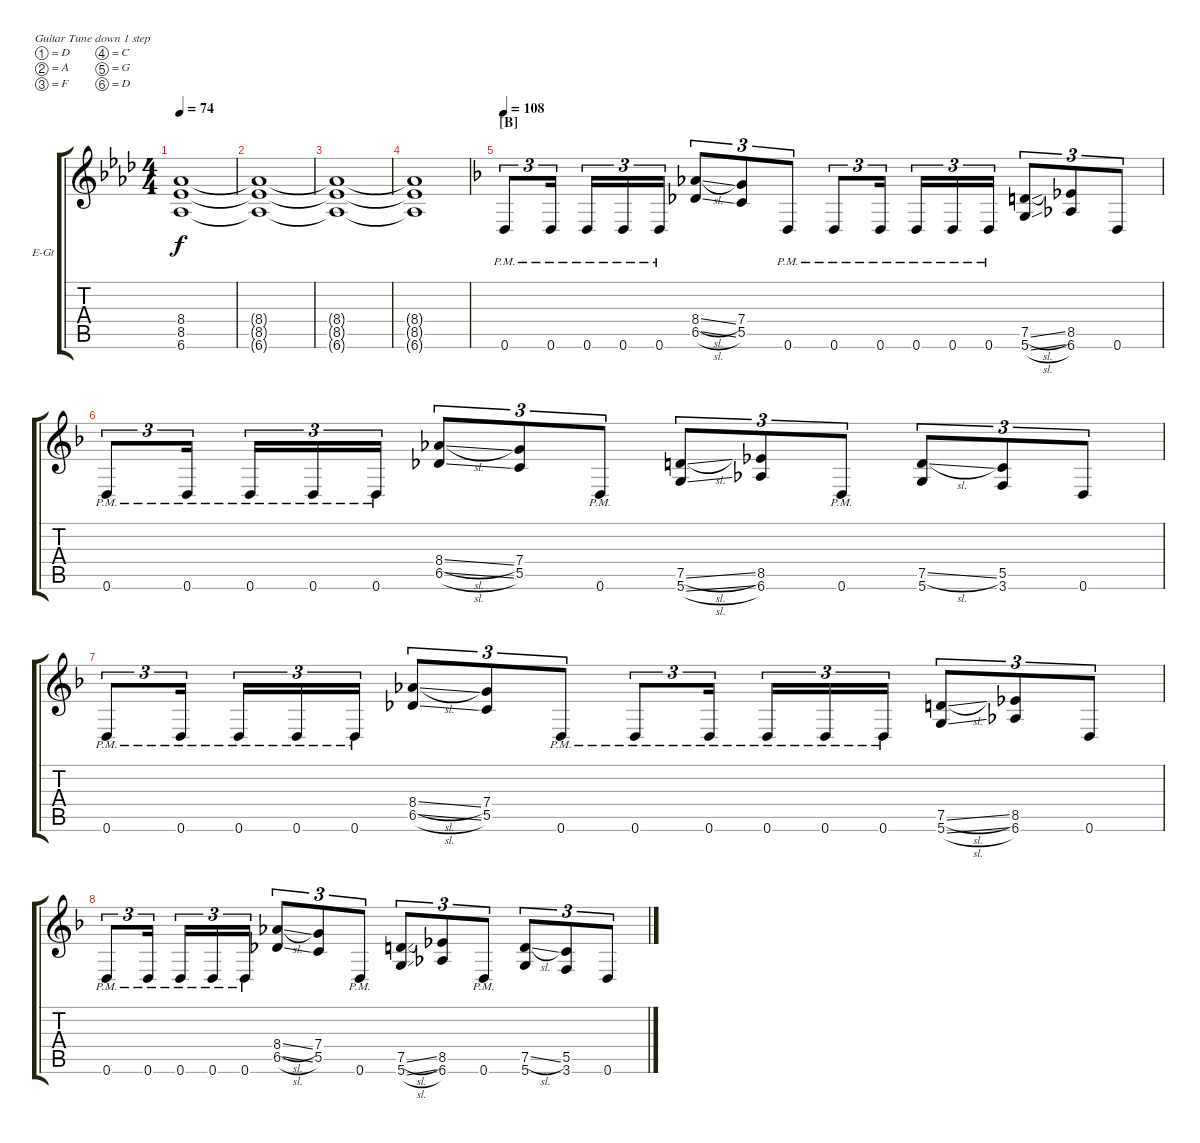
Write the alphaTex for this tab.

\defaultSystemsLayout 4
\bracketExtendMode groupsimilarinstruments
\firstSystemTrackNameOrientation horizontal
\otherSystemsTrackNameOrientation horizontal
\track ("Electric Guitar" "E-Gt") {instrument distortionguitar}
\staff {score tabs}
\tuning (D4 A3 F3 C3 G2 D2)
\ts (4 4)
\tempo 74
\clef g2
\ks ab
(8.4{t} 8.5{t} 6.6{t}).1{dy f} |
(8.4{t} 8.5{t} 6.6{t}).1 |
(6.6{t} 8.5{t} 8.4{t}).1 |
(6.6{t} 8.5{t} 8.4{t}).1 |
\section ("B" "")
\tempo 108
\ks f
0.6{pm}.8{tu (3 2)} 0.6{pm}.16{tu (3 2)} 0.6{pm}.16{tu (3 2)} 0.6{pm}.16{tu (3 2)} 0.6{pm}.16{tu (3 2)} (6.5{sl} 8.4{sl}).8{tu (3 2)} (5.5 7.4).8{tu (3 2)} 0.6{pm}.8{tu (3 2)} 0.6{pm}.8{tu (3 2)} 0.6{pm}.16{tu (3 2)} 0.6{pm}.16{tu (3 2)} 0.6{pm}.16{tu (3 2)} 0.6{pm}.16{tu (3 2)} (5.6{sl} 7.5{sl}).8{tu (3 2)} (6.6 8.5).8{tu (3 2)} 0.6.8{tu (3 2)} |
0.6{pm}.8{tu (3 2)} 0.6{pm}.16{tu (3 2)} 0.6{pm}.16{tu (3 2)} 0.6{pm}.16{tu (3 2)} 0.6{pm}.16{tu (3 2)} (6.5{sl} 8.4{sl}).8{tu (3 2)} (5.5 7.4).8{tu (3 2)} 0.6{pm}.8{tu (3 2)} (5.6{sl} 7.5{sl}).8{tu (3 2)} (6.6 8.5).8{tu (3 2)} 0.6{pm}.8{tu (3 2)} (5.6 7.5{sl}).8{tu (3 2)} (3.6 5.5).8{tu (3 2)} 0.6.8{tu (3 2)} |
0.6{pm}.8{tu (3 2)} 0.6{pm}.16{tu (3 2)} 0.6{pm}.16{tu (3 2)} 0.6{pm}.16{tu (3 2)} 0.6{pm}.16{tu (3 2)} (6.5{sl} 8.4{sl}).8{tu (3 2)} (5.5 7.4).8{tu (3 2)} 0.6{pm}.8{tu (3 2)} 0.6{pm}.8{tu (3 2)} 0.6{pm}.16{tu (3 2)} 0.6{pm}.16{tu (3 2)} 0.6{pm}.16{tu (3 2)} 0.6{pm}.16{tu (3 2)} (5.6{sl} 7.5{sl}).8{tu (3 2)} (6.6 8.5).8{tu (3 2)} 0.6.8{tu (3 2)} |
0.6{pm}.8{tu (3 2)} 0.6{pm}.16{tu (3 2)} 0.6{pm}.16{tu (3 2)} 0.6{pm}.16{tu (3 2)} 0.6{pm}.16{tu (3 2)} (6.5{sl} 8.4{sl}).8{tu (3 2)} (5.5 7.4).8{tu (3 2)} 0.6{pm}.8{tu (3 2)} (5.6{sl} 7.5{sl}).8{tu (3 2)} (6.6 8.5).8{tu (3 2)} 0.6{pm}.8{tu (3 2)} (5.6 7.5{sl}).8{tu (3 2)} (3.6 5.5).8{tu (3 2)} 0.6.8{tu (3 2)}
